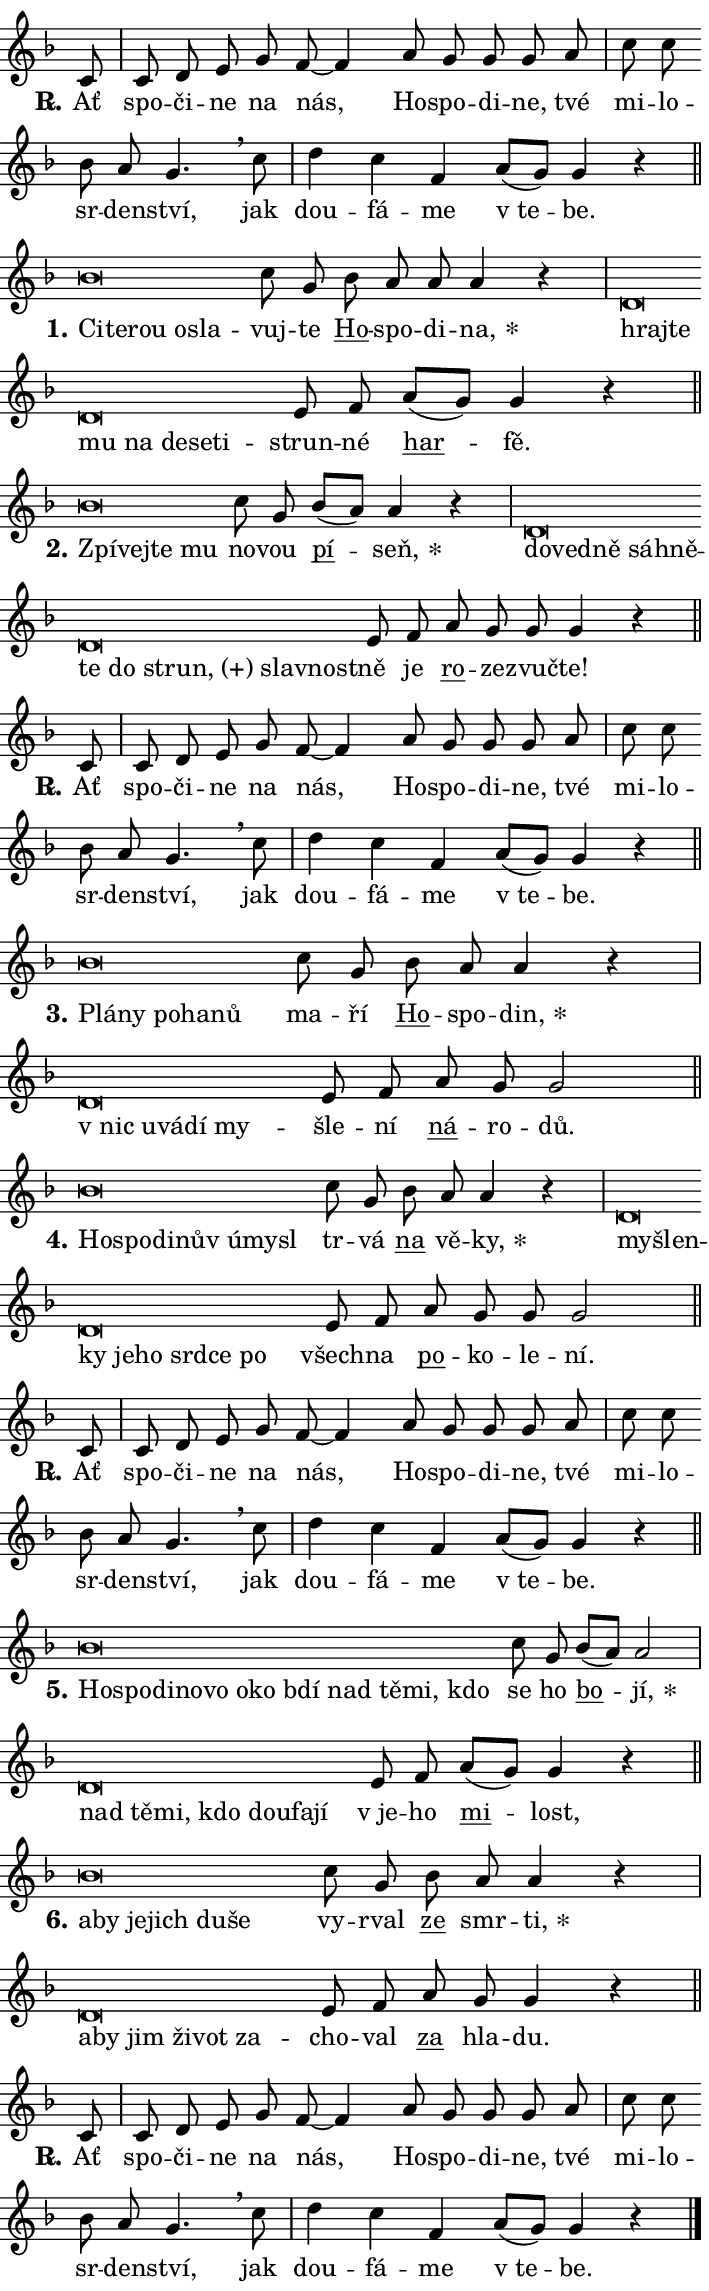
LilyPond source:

\version "2.24.0"
\header { tagline = "" }
\paper {
  indent = 0\cm
  top-margin = 0\cm
  right-margin = 0.13\cm % to fit lyric hyphens
  bottom-margin = 0\cm
  left-margin = 0\cm
  paper-width = 12\cm
  page-breaking = #ly:one-page-breaking
  system-system-spacing.basic-distance = #11
  score-system-spacing.basic-distance = #11
  ragged-last = ##f
}


%% Author: Thomas Morley
%% https://lists.gnu.org/archive/html/lilypond-user/2020-05/msg00002.html
#(define (line-position grob)
"Returns position of @var[grob} in current system:
   @code{'start}, if at first time-step
   @code{'end}, if at last time-step
   @code{'middle} otherwise
"
  (let* ((col (ly:item-get-column grob))
         (ln (ly:grob-object col 'left-neighbor))
         (rn (ly:grob-object col 'right-neighbor))
         (col-to-check-left (if (ly:grob? ln) ln col))
         (col-to-check-right (if (ly:grob? rn) rn col))
         (break-dir-left
           (and
             (ly:grob-property col-to-check-left 'non-musical #f)
             (ly:item-break-dir col-to-check-left)))
         (break-dir-right
           (and
             (ly:grob-property col-to-check-right 'non-musical #f)
             (ly:item-break-dir col-to-check-right))))
        (cond ((eqv? 1 break-dir-left) 'start)
              ((eqv? -1 break-dir-right) 'end)
              (else 'middle))))

#(define (tranparent-at-line-position vctor)
  (lambda (grob)
  "Relying on @code{line-position} select the relevant enry from @var{vctor}.
Used to determine transparency,"
    (case (line-position grob)
      ((end) (not (vector-ref vctor 0)))
      ((middle) (not (vector-ref vctor 1)))
      ((start) (not (vector-ref vctor 2))))))

noteHeadBreakVisibility =
#(define-music-function (break-visibility)(vector?)
"Makes @code{NoteHead}s transparent relying on @var{break-visibility}"
#{
  \override NoteHead.transparent =
    #(tranparent-at-line-position break-visibility)
#})

#(define delete-ledgers-for-transparent-note-heads
  (lambda (grob)
    "Reads whether a @code{NoteHead} is transparent.
If so this @code{NoteHead} is removed from @code{'note-heads} from
@var{grob}, which is supposed to be @code{LedgerLineSpanner}.
As a result ledgers are not printed for this @code{NoteHead}"
    (let* ((nhds-array (ly:grob-object grob 'note-heads))
           (nhds-list
             (if (ly:grob-array? nhds-array)
                 (ly:grob-array->list nhds-array)
                 '()))
           ;; Relies on the transparent-property being done before
           ;; Staff.LedgerLineSpanner.after-line-breaking is executed.
           ;; This is fragile ...
           (to-keep
             (remove
               (lambda (nhd)
                 (ly:grob-property nhd 'transparent #f))
               nhds-list)))
      ;; TODO find a better method to iterate over grob-arrays, similiar
      ;; to filter/remove etc for lists
      ;; For now rebuilt from scratch
      (set! (ly:grob-object grob 'note-heads)  '())
      (for-each
        (lambda (nhd)
          (ly:pointer-group-interface::add-grob grob 'note-heads nhd))
        to-keep))))

squashNotes = {
  \override NoteHead.X-extent = #'(-0.2 . 0.2)
  \override NoteHead.Y-extent = #'(-0.75 . 0)
  \override NoteHead.stencil =
    #(lambda (grob)
       (let ((pos (ly:grob-property grob 'staff-position)))
         (begin
           (if (< pos -7) (display "ERROR: Lower brevis then expected\n") (display ""))
           (if (<= pos -6) ly:text-interface::print ly:note-head::print))))
}
unSquashNotes = {
  \revert NoteHead.X-extent
  \revert NoteHead.Y-extent
  \revert NoteHead.stencil
}

hideNotes = \noteHeadBreakVisibility #begin-of-line-visible
unHideNotes = \noteHeadBreakVisibility #all-visible

% work-around for resetting accidentals
% https://lilypond.org/doc/v2.23/Documentation/notation/displaying-rhythms#unmetered-music
cadenzaMeasure = {
  \cadenzaOff
  \partial 1024 s1024
  \cadenzaOn
}

#(define-markup-command (accent layout props text) (markup?)
  "Underline accented syllable"
  (interpret-markup layout props
    #{\markup \override #'(offset . 4.3) \underline { #text }#}))

responsum = \markup \concat {
  "R" \hspace #-1.05 \path #0.1 #'((moveto 0 0.07) (lineto 0.9 0.8)) \hspace #0.05 "."
}

spaceSize = #0.6828661417322834 % exact space size for TeX Gyre Schola

\layout {
  \context {
    \Staff
    \remove "Time_signature_engraver"
    \override LedgerLineSpanner.after-line-breaking = #delete-ledgers-for-transparent-note-heads
  }
  \context {
    \Lyrics {
      \override LyricSpace.minimum-distance = \spaceSize
      \override LyricText.font-name = #"TeX Gyre Schola"
      \override LyricText.font-size = 1
      \override StanzaNumber.font-name = #"TeX Gyre Schola Bold"
      \override StanzaNumber.font-size = 1
    }
  }
  \context {
    \Score 
    \override NoteHead.text =
      #(lambda (grob) 
        (let ((pos (ly:grob-property grob 'staff-position)))
          #{\markup {
            \combine
              \halign #-0.55 \raise #(if (= pos -6) 0 0.5) \override #'(thickness . 2) \draw-line #'(3.2 . 0)
              \musicglyph "noteheads.sM1"
          }#}))
  }
}

% magnetic-lyrics.ily
%
%   written by
%     Jean Abou Samra <jean@abou-samra.fr>
%     Werner Lemberg <wl@gnu.org>
%
%   adapted by
%     Jiri Hon <jiri.hon@gmail.com>
%
% Version 2022-Apr-15

% https://www.mail-archive.com/lilypond-user@gnu.org/msg149350.html

#(define (Left_hyphen_pointer_engraver context)
   "Collect syllable-hyphen-syllable occurrences in lyrics and store
them in properties.  This engraver only looks to the left.  For
example, if the lyrics input is @code{foo -- bar}, it does the
following.

@itemize @bullet
@item
Set the @code{text} property of the @code{LyricHyphen} grob between
@q{foo} and @q{bar} to @code{foo}.

@item
Set the @code{left-hyphen} property of the @code{LyricText} grob with
text @q{foo} to the @code{LyricHyphen} grob between @q{foo} and
@q{bar}.
@end itemize

Use this auxiliary engraver in combination with the
@code{lyric-@/text::@/apply-@/magnetic-@/offset!} hook."
   (let ((hyphen #f)
         (text #f))
     (make-engraver
      (acknowledgers
       ((lyric-syllable-interface engraver grob source-engraver)
        (set! text grob)))
      (end-acknowledgers
       ((lyric-hyphen-interface engraver grob source-engraver)
        ;(when (not (grob::has-interface grob 'lyric-space-interface))
          (set! hyphen grob)));)
      ((stop-translation-timestep engraver)
       (when (and text hyphen)
         (ly:grob-set-object! text 'left-hyphen hyphen))
       (set! text #f)
       (set! hyphen #f)))))

#(define (lyric-text::apply-magnetic-offset! grob)
   "If the space between two syllables is less than the value in
property @code{LyricText@/.details@/.squash-threshold}, move the right
syllable to the left so that it gets concatenated with the left
syllable.

Use this function as a hook for
@code{LyricText@/.after-@/line-@/breaking} if the
@code{Left_@/hyphen_@/pointer_@/engraver} is active."
   (let ((hyphen (ly:grob-object grob 'left-hyphen #f)))
     (when hyphen
       (let ((left-text (ly:spanner-bound hyphen LEFT)))
         (when (grob::has-interface left-text 'lyric-syllable-interface)
           (let* ((common (ly:grob-common-refpoint grob left-text X))
                  (this-x-ext (ly:grob-extent grob common X))
                  (left-x-ext
                   (begin
                     ;; Trigger magnetism for left-text.
                     (ly:grob-property left-text 'after-line-breaking)
                     (ly:grob-extent left-text common X)))
                  ;; `delta` is the gap width between two syllables.
                  (delta (- (interval-start this-x-ext)
                            (interval-end left-x-ext)))
                  (details (ly:grob-property grob 'details))
                  (threshold (assoc-get 'squash-threshold details 0.2)))
             (when (< delta threshold)
               (let* (;; We have to manipulate the input text so that
                      ;; ligatures crossing syllable boundaries are not
                      ;; disabled.  For languages based on the Latin
                      ;; script this is essentially a beautification.
                      ;; However, for non-Western scripts it can be a
                      ;; necessity.
                      (lt (ly:grob-property left-text 'text))
                      (rt (ly:grob-property grob 'text))
                      (is-space (grob::has-interface hyphen 'lyric-space-interface))
                      (space (if is-space " " ""))
                      (extra-delta (if is-space spaceSize 0))
                      ;; Append new syllable.
                      (ltrt-space (if (and (string? lt) (string? rt))
                                (string-append lt space rt)
                                (make-concat-markup (list lt space rt))))
                      ;; Right-align `ltrt` to the right side.
                      (ltrt-space-markup (grob-interpret-markup
                               grob
                               (make-translate-markup
                                (cons (interval-length this-x-ext) 0)
                                (make-right-align-markup ltrt-space)))))
                 (begin
                   ;; Don't print `left-text`.
                   (ly:grob-set-property! left-text 'stencil #f)
                   ;; Set text and stencil (which holds all collected
                   ;; syllables so far) and shift it to the left.
                   (ly:grob-set-property! grob 'text ltrt-space)
                   (ly:grob-set-property! grob 'stencil ltrt-space-markup)
                   (ly:grob-translate-axis! grob (- (- delta extra-delta)) X))))))))))


#(define (lyric-hyphen::displace-bounds-first grob)
   ;; Make very sure this callback isn't triggered too early.
   (let ((left (ly:spanner-bound grob LEFT))
         (right (ly:spanner-bound grob RIGHT)))
     (ly:grob-property left 'after-line-breaking)
     (ly:grob-property right 'after-line-breaking)
     (ly:lyric-hyphen::print grob)))

squashThreshold = #0.4

\layout {
  \context {
    \Lyrics
    \consists #Left_hyphen_pointer_engraver
    \override LyricText.after-line-breaking =
      #lyric-text::apply-magnetic-offset!
    \override LyricHyphen.stencil = #lyric-hyphen::displace-bounds-first
    \override LyricText.details.squash-threshold = \squashThreshold
    \override LyricHyphen.minimum-distance = 0
    \override LyricHyphen.minimum-length = \squashThreshold
  }
}

squashText = \override LyricText.details.squash-threshold = 9999
unSquashText = \override LyricText.details.squash-threshold = \squashThreshold

leftText = \override LyricText.self-alignment-X = #LEFT
unLeftText = \revert LyricText.self-alignment-X

starOffset = #(lambda (grob) 
                (let ((x_offset (ly:self-alignment-interface::aligned-on-x-parent grob)))
                  (if (= x_offset 0) 0 (+ x_offset 1.2))))

star = #(define-music-function (syllable)(string?)
"Append star separator at the end of a syllable"
#{
  \once \override LyricText.X-offset = #starOffset
  \lyricmode { \markup {
    #syllable
    \override #'((font-name . "TeX Gyre Schola Bold")) \hspace #0.2 \lower #0.65 \larger "*"
  } }
#})

starAccent = #(define-music-function (syllable)(string?)
"Append star separator at the end of a syllable and make accent"
#{
  \once \override LyricText.X-offset = #starOffset
  \lyricmode { \markup {
    \accent #syllable
    \override #'((font-name . "TeX Gyre Schola Bold")) \hspace #0.2 \lower #0.65 \larger "*"
  } }
#})

breath = #(define-music-function (syllable)(string?)
"Append breathing indicator at the end of a syllable"
#{
  \lyricmode { \markup { #syllable "+" } }
#})

optionalBreath = #(define-music-function (syllable)(string?)
"Append optional breathing indicator at the end of a syllable"
#{
  \lyricmode { \markup { #syllable "(+)" } }
#})


\score {
    <<
        \new Voice = "melody" { \cadenzaOn \key f \major \relative { c'8 \cadenzaMeasure \bar "|" c d e \bar "" g f~ f4 \bar "" a8 g \bar "" g g a \cadenzaMeasure \bar "|" c c \bar "" bes a g4. \breathe c8 \cadenzaMeasure \bar "|" d4 c \bar "" f, a8[( g)] g4 r \cadenzaMeasure \bar "||" \break } }
        \new Lyrics \lyricsto "melody" { \lyricmode { \set stanza = \responsum
Ať spo -- či -- ne na nás, Ho -- spo -- di -- ne, tvé mi -- lo -- sr -- den -- ství, jak dou -- fá -- me "v te" -- be. } }
    >>
    \layout {}
}

\score {
    <<
        \new Voice = "melody" { \cadenzaOn \key f \major \relative { \squashNotes bes'\breve*1/16 \hideNotes \breve*1/16 \bar "" \breve*1/16 \bar "" \breve*1/16 \breve*1/16 \bar "" \unHideNotes \unSquashNotes c8 g \bar "" bes a a a4 r \cadenzaMeasure \bar "|" \squashNotes d,\breve*1/16 \hideNotes \breve*1/16 \bar "" \breve*1/16 \bar "" \breve*1/16 \bar "" \breve*1/16 \bar "" \breve*1/16 \breve*1/16 \bar "" \unHideNotes \unSquashNotes e8 f \bar "" a[( g)] g4 r \cadenzaMeasure \bar "||" \break } }
        \new Lyrics \lyricsto "melody" { \lyricmode { \set stanza = "1."
\leftText Ci -- \squashText te -- rou o -- sla -- \unLeftText \unSquashText vuj -- te \markup \accent Ho -- spo -- di -- \star na, \leftText hraj -- \squashText te mu na de -- se -- ti -- \unLeftText \unSquashText strun -- né \markup \accent har -- fě. } }
    >>
    \layout {}
}

\score {
    <<
        \new Voice = "melody" { \cadenzaOn \key f \major \relative { \squashNotes bes'\breve*1/16 \hideNotes \breve*1/16 \bar "" \breve*1/16 \breve*1/16 \bar "" \unHideNotes \unSquashNotes c8 g \bar "" bes[( a)] a4 r \cadenzaMeasure \bar "|" \squashNotes d,\breve*1/16 \hideNotes \breve*1/16 \bar "" \breve*1/16 \bar "" \breve*1/16 \bar "" \breve*1/16 \bar "" \breve*1/16 \bar "" \breve*1/16 \bar "" \breve*1/16 \bar "" \breve*1/16 \breve*1/16 \bar "" \unHideNotes \unSquashNotes e8 f \bar "" a g g g4 r \cadenzaMeasure \bar "||" \break } }
        \new Lyrics \lyricsto "melody" { \lyricmode { \set stanza = "2."
\leftText Zpí -- \squashText vej -- te mu \unLeftText \unSquashText no -- vou \markup \accent pí -- \star seň, \leftText do -- \squashText ved -- ně sáh -- ně -- te do \optionalBreath strun, slav -- nost -- \unLeftText \unSquashText ně je \markup \accent ro -- ze -- zvuč -- te! } }
    >>
    \layout {}
}

\score {
    <<
        \new Voice = "melody" { \cadenzaOn \key f \major \relative { c'8 \cadenzaMeasure \bar "|" c d e \bar "" g f~ f4 \bar "" a8 g \bar "" g g a \cadenzaMeasure \bar "|" c c \bar "" bes a g4. \breathe c8 \cadenzaMeasure \bar "|" d4 c \bar "" f, a8[( g)] g4 r \cadenzaMeasure \bar "||" \break } }
        \new Lyrics \lyricsto "melody" { \lyricmode { \set stanza = \responsum
Ať spo -- či -- ne na nás, Ho -- spo -- di -- ne, tvé mi -- lo -- sr -- den -- ství, jak dou -- fá -- me "v te" -- be. } }
    >>
    \layout {}
}

\score {
    <<
        \new Voice = "melody" { \cadenzaOn \key f \major \relative { \squashNotes bes'\breve*1/16 \hideNotes \breve*1/16 \bar "" \breve*1/16 \bar "" \breve*1/16 \breve*1/16 \bar "" \unHideNotes \unSquashNotes c8 g \bar "" bes a a4 r \cadenzaMeasure \bar "|" \squashNotes d,\breve*1/16 \hideNotes \breve*1/16 \bar "" \breve*1/16 \bar "" \breve*1/16 \breve*1/16 \bar "" \unHideNotes \unSquashNotes e8 f \bar "" a g g2 \cadenzaMeasure \bar "||" \break } }
        \new Lyrics \lyricsto "melody" { \lyricmode { \set stanza = "3."
\leftText Plá -- \squashText ny po -- ha -- nů \unLeftText \unSquashText ma -- ří \markup \accent Ho -- spo -- \star din, \leftText "v nic" \squashText u -- vá -- dí my -- \unLeftText \unSquashText šle -- ní \markup \accent ná -- ro -- dů. } }
    >>
    \layout {}
}

\score {
    <<
        \new Voice = "melody" { \cadenzaOn \key f \major \relative { \squashNotes bes'\breve*1/16 \hideNotes \breve*1/16 \bar "" \breve*1/16 \bar "" \breve*1/16 \bar "" \breve*1/16 \bar "" \breve*1/16 \breve*1/16 \bar "" \unHideNotes \unSquashNotes c8 g \bar "" bes a a4 r \cadenzaMeasure \bar "|" \squashNotes d,\breve*1/16 \hideNotes \breve*1/16 \bar "" \breve*1/16 \bar "" \breve*1/16 \bar "" \breve*1/16 \bar "" \breve*1/16 \bar "" \breve*1/16 \breve*1/16 \bar "" \unHideNotes \unSquashNotes e8 f \bar "" a g g g2 \cadenzaMeasure \bar "||" \break } }
        \new Lyrics \lyricsto "melody" { \lyricmode { \set stanza = "4."
\leftText Ho -- \squashText spo -- di -- nův ú -- my -- sl \unLeftText \unSquashText tr -- vá \markup \accent na vě -- \star ky, \leftText my -- \squashText šlen -- ky je -- ho srd -- ce po \unLeftText \unSquashText všech -- na \markup \accent po -- ko -- le -- ní. } }
    >>
    \layout {}
}

\score {
    <<
        \new Voice = "melody" { \cadenzaOn \key f \major \relative { c'8 \cadenzaMeasure \bar "|" c d e \bar "" g f~ f4 \bar "" a8 g \bar "" g g a \cadenzaMeasure \bar "|" c c \bar "" bes a g4. \breathe c8 \cadenzaMeasure \bar "|" d4 c \bar "" f, a8[( g)] g4 r \cadenzaMeasure \bar "||" \break } }
        \new Lyrics \lyricsto "melody" { \lyricmode { \set stanza = \responsum
Ať spo -- či -- ne na nás, Ho -- spo -- di -- ne, tvé mi -- lo -- sr -- den -- ství, jak dou -- fá -- me "v te" -- be. } }
    >>
    \layout {}
}

\score {
    <<
        \new Voice = "melody" { \cadenzaOn \key f \major \relative { \squashNotes bes'\breve*1/16 \hideNotes \breve*1/16 \bar "" \breve*1/16 \bar "" \breve*1/16 \bar "" \breve*1/16 \bar "" \breve*1/16 \bar "" \breve*1/16 \bar "" \breve*1/16 \bar "" \breve*1/16 \bar "" \breve*1/16 \bar "" \breve*1/16 \breve*1/16 \bar "" \unHideNotes \unSquashNotes c8 g \bar "" bes[( a)] a2 \cadenzaMeasure \bar "|" \squashNotes d,\breve*1/16 \hideNotes \breve*1/16 \bar "" \breve*1/16 \bar "" \breve*1/16 \bar "" \breve*1/16 \bar "" \breve*1/16 \breve*1/16 \bar "" \unHideNotes \unSquashNotes e8 f \bar "" a[( g)] g4 r \cadenzaMeasure \bar "||" \break } }
        \new Lyrics \lyricsto "melody" { \lyricmode { \set stanza = "5."
\leftText Ho -- \squashText spo -- di -- no -- vo o -- ko bdí nad tě -- mi, kdo \unLeftText \unSquashText se ho \markup \accent bo -- \star jí, \leftText nad \squashText tě -- mi, kdo dou -- fa -- jí \unLeftText \unSquashText "v je" -- ho \markup \accent mi -- lost, } }
    >>
    \layout {}
}

\score {
    <<
        \new Voice = "melody" { \cadenzaOn \key f \major \relative { \squashNotes bes'\breve*1/16 \hideNotes \breve*1/16 \bar "" \breve*1/16 \bar "" \breve*1/16 \bar "" \breve*1/16 \breve*1/16 \bar "" \unHideNotes \unSquashNotes c8 g \bar "" bes a a4 r \cadenzaMeasure \bar "|" \squashNotes d,\breve*1/16 \hideNotes \breve*1/16 \bar "" \breve*1/16 \bar "" \breve*1/16 \bar "" \breve*1/16 \breve*1/16 \bar "" \unHideNotes \unSquashNotes e8 f \bar "" a g g4 r \cadenzaMeasure \bar "||" \break } }
        \new Lyrics \lyricsto "melody" { \lyricmode { \set stanza = "6."
\leftText a -- \squashText by je -- jich du -- še \unLeftText \unSquashText vy -- rval \markup \accent ze smr -- \star ti, \leftText a -- \squashText by jim ži -- vot za -- \unLeftText \unSquashText cho -- val \markup \accent za hla -- du. } }
    >>
    \layout {}
}

\score {
    <<
        \new Voice = "melody" { \cadenzaOn \key f \major \relative { c'8 \cadenzaMeasure \bar "|" c d e \bar "" g f~ f4 \bar "" a8 g \bar "" g g a \cadenzaMeasure \bar "|" c c \bar "" bes a g4. \breathe c8 \cadenzaMeasure \bar "|" d4 c \bar "" f, a8[( g)] g4 r \cadenzaMeasure \bar "||" \break } \bar "|." }
        \new Lyrics \lyricsto "melody" { \lyricmode { \set stanza = \responsum
Ať spo -- či -- ne na nás, Ho -- spo -- di -- ne, tvé mi -- lo -- sr -- den -- ství, jak dou -- fá -- me "v te" -- be. } }
    >>
    \layout {}
}
